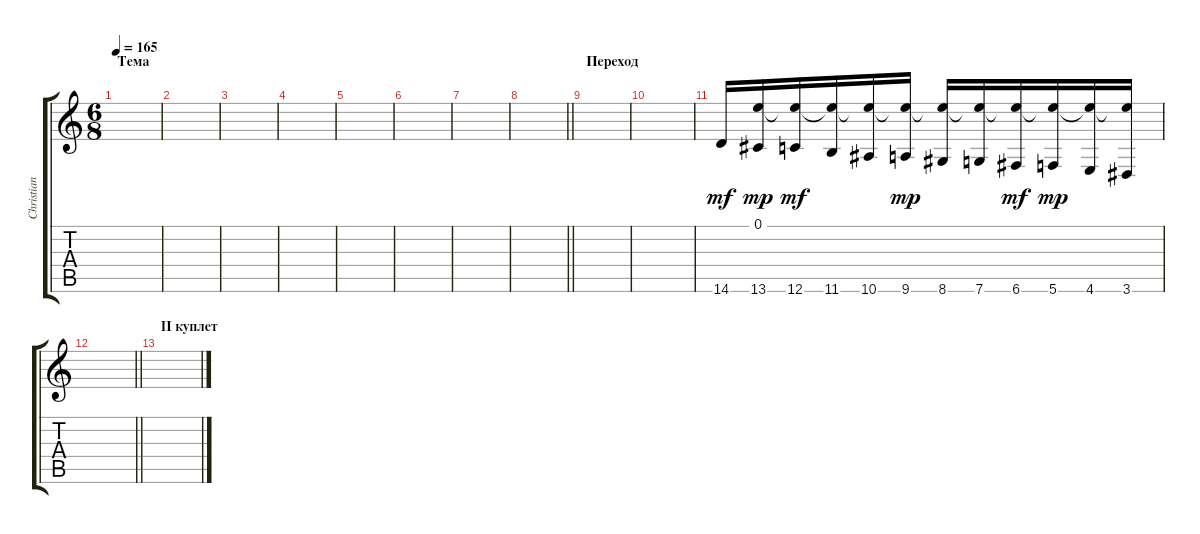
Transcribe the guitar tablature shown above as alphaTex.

\track ("Christian Lorenz" "Christian ") {instrument guitarharmonics}
\staff {score tabs}
\tuning (E4 C4 G3 C3 G2 C2) {hide}
\ts (6 8)
\section ("" "Тема")
\tempo 165
\clef g2
\ks c
|
|
|
|
|
|
|
\barLineRight lightlight
|
\section ("" "Переход")
|
|
14.6.16{dy mf} (0.1 13.6).16{dy mp} (0.1{t} 12.6).16{dy mf} (0.1{t} 11.6).16 (0.1{t} 10.6).16 (0.1{t} 9.6).16{dy mp} (0.1{t} 8.6).16 (0.1{t} 7.6).16 (0.1{t} 6.6).16{dy mf} (0.1{t} 5.6).16{dy mp} (0.1{t} 4.6).16 (0.1{t} 3.6).16 |
\barLineRight lightlight
|
\section ("" "II куплет")
